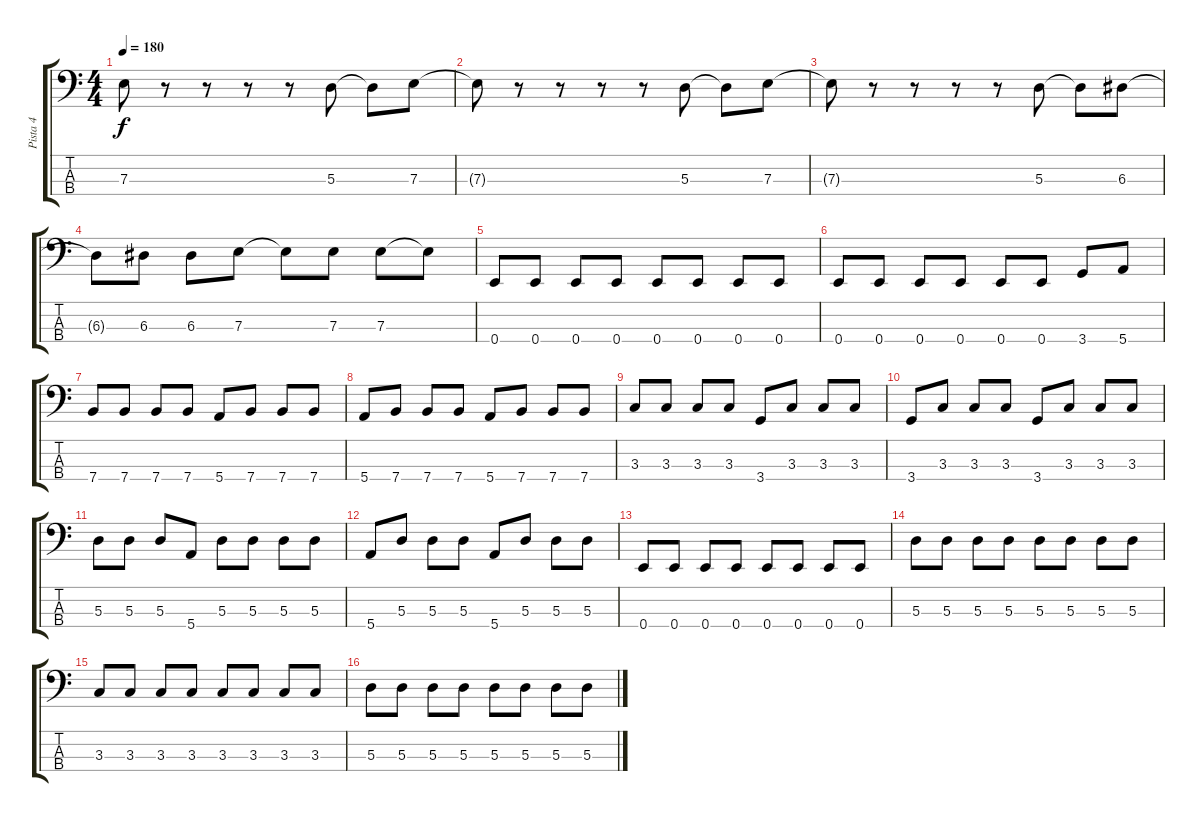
\track ("Pista 4" "Pista 4") {instrument electricbassfinger}
\staff {score tabs}
\tuning (G2 D2 A1 E1) {hide}
\ts (4 4)
\tempo 180
\clef f4
\ks c
7.3.8{dy f} r.8 r.8 r.8 r.8 5.3.8 5.3{t}.8 7.3.8 |
7.3{t}.8 r.8 r.8 r.8 r.8 5.3.8 5.3{t}.8 7.3.8 |
7.3{t}.8 r.8 r.8 r.8 r.8 5.3.8 5.3{t}.8 6.3.8 |
6.3{t}.8 6.3.8 6.3.8 7.3.8 7.3{t}.8 7.3.8 7.3.8 7.3{t}.8 |
0.4.8 0.4.8 0.4.8 0.4.8 0.4.8 0.4.8 0.4.8 0.4.8 |
0.4.8 0.4.8 0.4.8 0.4.8 0.4.8 0.4.8 3.4.8 5.4.8 |
7.4.8 7.4.8 7.4.8 7.4.8 5.4.8 7.4.8 7.4.8 7.4.8 |
5.4.8 7.4.8 7.4.8 7.4.8 5.4.8 7.4.8 7.4.8 7.4.8 |
3.3.8 3.3.8 3.3.8 3.3.8 3.4.8 3.3.8 3.3.8 3.3.8 |
3.4.8 3.3.8 3.3.8 3.3.8 3.4.8 3.3.8 3.3.8 3.3.8 |
5.3.8 5.3.8 5.3.8 5.4.8 5.3.8 5.3.8 5.3.8 5.3.8 |
5.4.8 5.3.8 5.3.8 5.3.8 5.4.8 5.3.8 5.3.8 5.3.8 |
0.4.8 0.4.8 0.4.8 0.4.8 0.4.8 0.4.8 0.4.8 0.4.8 |
5.3.8 5.3.8 5.3.8 5.3.8 5.3.8 5.3.8 5.3.8 5.3.8 |
3.3.8 3.3.8 3.3.8 3.3.8 3.3.8 3.3.8 3.3.8 3.3.8 |
5.3.8 5.3.8 5.3.8 5.3.8 5.3.8 5.3.8 5.3.8 5.3.8
